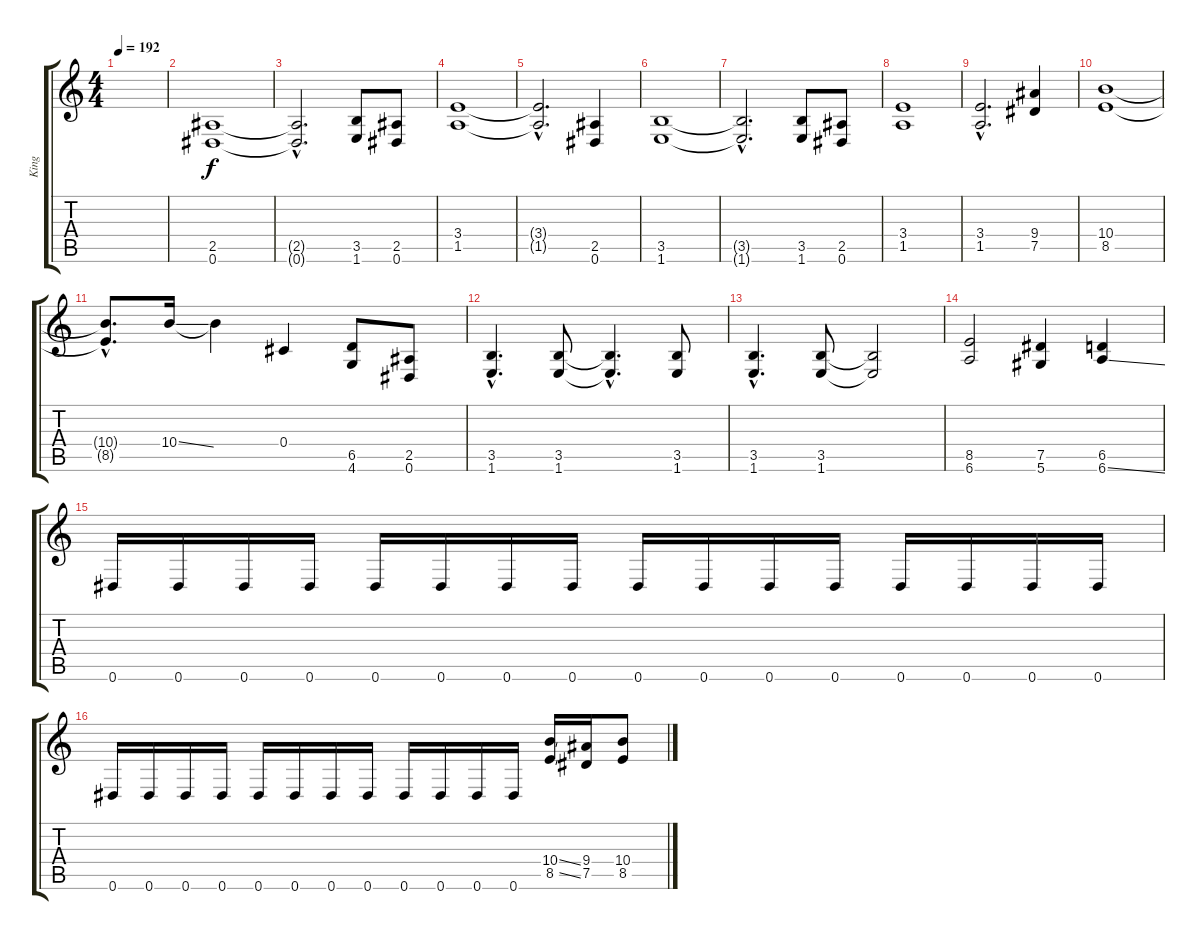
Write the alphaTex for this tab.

\track ("King" "King") {instrument distortionguitar}
\staff {score tabs}
\tuning (Eb4 Bb3 Gb3 Db3 Ab2 Eb2) {hide}
\ts (4 4)
\tempo 192
\tempo 109
\tempo 192
\clef g2
\ks c
|
(2.5 0.6).1 |
(2.5{hac t} 0.6{hac t}).2{d} (3.5 1.6).8 (2.5 0.6).8 |
(3.4 1.5).1 |
(3.4{hac t} 1.5{hac t}).2{d} (2.5 0.6).4 |
(3.5 1.6).1 |
(3.5{hac t} 1.6{hac t}).2{d} (3.5 1.6).8 (2.5 0.6).8 |
(3.4 1.5).1 |
(3.4{hac} 1.5{hac}).2{d} (9.4 7.5).4 |
(10.4 8.5).1 |
(10.4{hac t} 8.5{hac t}).8{d} 10.4{ss}.16 10.4{t}.4 0.4.4 (6.5 4.6).8 (2.5 0.6).8 |
(3.5{hac} 1.6{hac}).4{d} (3.5 1.6).8 (3.5{hac t} 1.6{hac t}).4{d} (3.5 1.6).8 |
(3.5{hac} 1.6{hac}).4{d} (3.5 1.6).8 (3.5{t} 1.6{t}).2 |
(8.5 6.6).2 (7.5 5.6).4 (6.5 6.6{ss}).4 |
0.6.16 0.6.16 0.6.16 0.6.16 0.6.16 0.6.16 0.6.16 0.6.16 0.6.16 0.6.16 0.6.16 0.6.16 0.6.16 0.6.16 0.6.16 0.6.16 |
0.6.16 0.6.16 0.6.16 0.6.16 0.6.16 0.6.16 0.6.16 0.6.16 0.6.16 0.6.16 0.6.16 0.6.16 (10.4{ss} 8.5{ss}).16 (9.4 7.5).16 (10.4 8.5).8
